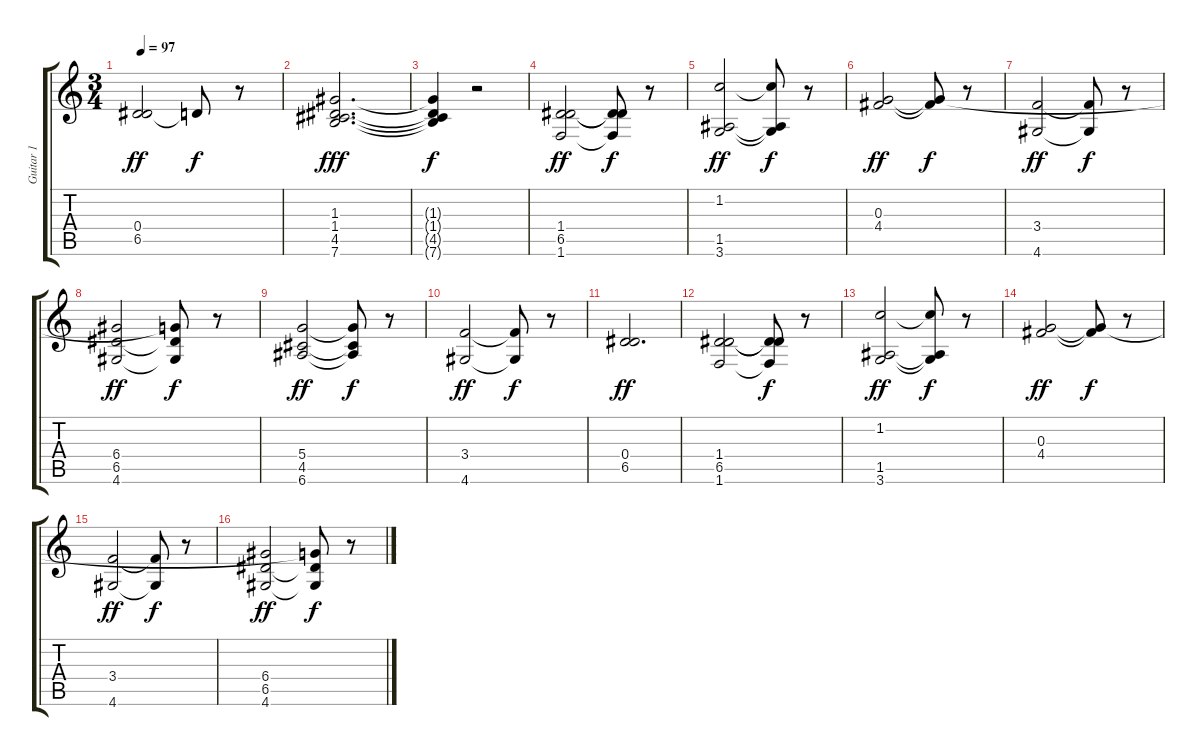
\track ("Guitar 1" "Guitar 1") {instrument acousticguitarnylon}
\staff {score tabs}
\tuning (E4 B3 G3 D3 A2 E2) {hide}
\ts (3 4)
\tempo 97
\clef g2
\ks c
(0.4 6.5).2{dy ff} 0.4{t}.8{dy f} r.8 |
(1.3 1.4 4.5 7.6).2{d dy fff} |
(1.3{t} 1.4{t} 4.5{t} 7.6{t}).4{dy f} r.2 |
(1.4 6.5 1.6).2{dy ff} (1.4{t} 6.5{t} 1.6{t}).8{dy f} r.8 |
(1.2 1.5 3.6).2{dy ff} (1.2{t} 1.5{t} 3.6{t}).8{dy f} r.8 |
(0.3 4.4).2{dy ff} (0.3{t} 4.4{t}).8{dy f} r.8 |
(3.4 4.6).2{dy ff} (3.4{t} 4.6{t}).8{dy f} r.8 |
(6.4 6.5 4.6).2{dy ff} (0.3{t} 6.5{t} 4.6{t}).8{dy f} r.8 |
(5.4 4.5 6.6).2{dy ff} (5.4{t} 4.5{t} 6.6{t}).8{dy f} r.8 |
(3.4 4.6).2{dy ff} (3.4{t} 4.6{t}).8{dy f} r.8 |
(0.4 6.5).2{d dy ff} |
(1.4 6.5 1.6).2 (1.4{t} 6.5{t} 1.6{t}).8{dy f} r.8 |
(1.2 1.5 3.6).2{dy ff} (1.2{t} 1.5{t} 3.6{t}).8{dy f} r.8 |
(0.3 4.4).2{dy ff} (0.3{t} 4.4{t}).8{dy f} r.8 |
(3.4 4.6).2{dy ff} (3.4{t} 4.6{t}).8{dy f} r.8 |
(6.4 6.5 4.6).2{dy ff} (0.3{t} 6.5{t} 4.6{t}).8{dy f} r.8
